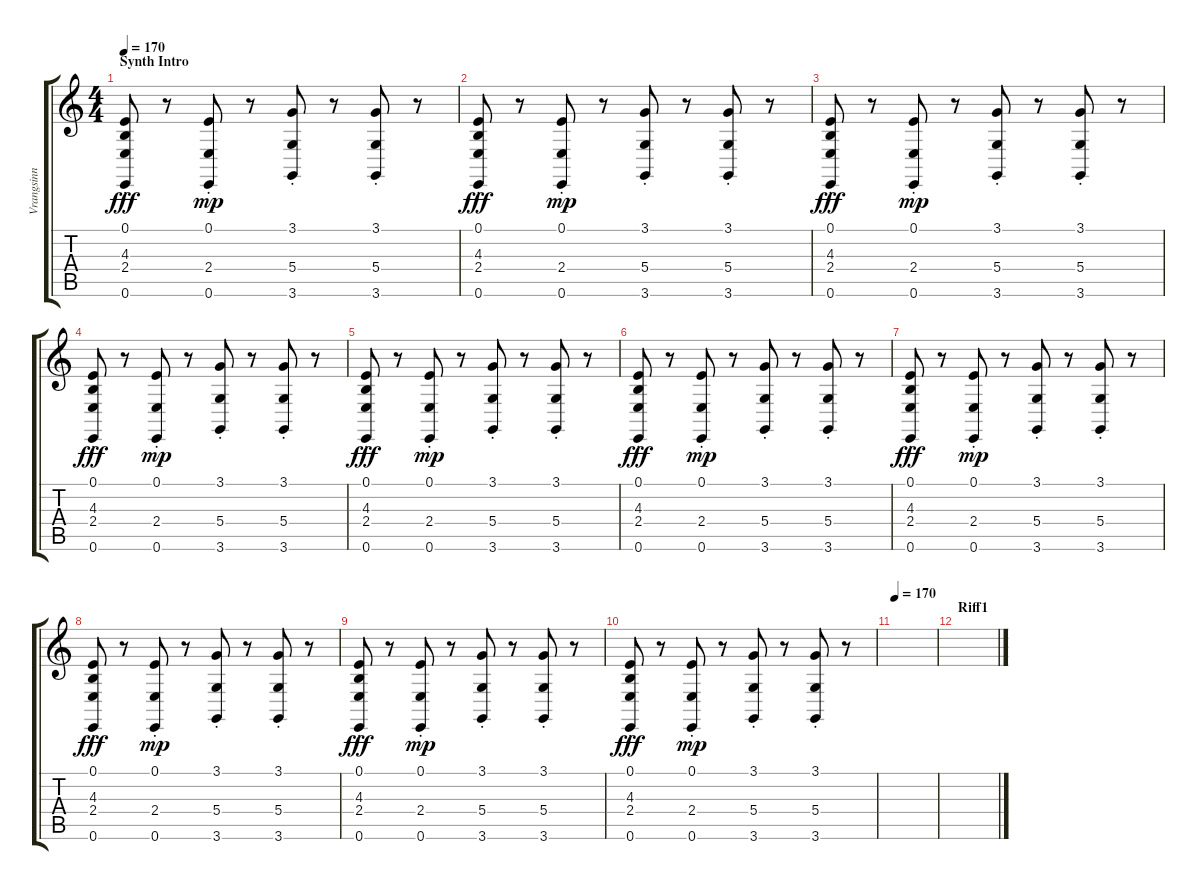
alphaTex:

\track ("Vrangsinn - Synth + Sound FX" "Vrangsinn ") {instrument synthstrings2}
\staff {score tabs}
\tuning (E4 B3 G3 D3 A2 E2) {hide}
\ts (4 4)
\section ("" "Synth Intro")
\tempo 170
\tempo 85
\tempo 170
\clef g2
\ks c
(0.1{st} 4.3{st} 2.4{st} 0.6).8{dy fff volume 16 instrument synthstrings2} r.8 (0.1{st} 2.4{st} 0.6).8{dy mp} r.8 (3.1{st} 5.4{st} 3.6{st}).8 r.8 (3.1{st} 5.4{st} 3.6{st}).8 r.8 |
(0.1{st} 4.3{st} 2.4{st} 0.6).8{dy fff} r.8 (0.1{st} 2.4{st} 0.6).8{dy mp} r.8 (3.1{st} 5.4{st} 3.6{st}).8 r.8 (3.1{st} 5.4{st} 3.6{st}).8 r.8 |
(0.1{st} 4.3{st} 2.4{st} 0.6).8{dy fff} r.8 (0.1{st} 2.4{st} 0.6).8{dy mp} r.8 (3.1{st} 5.4{st} 3.6{st}).8 r.8 (3.1{st} 5.4{st} 3.6{st}).8 r.8 |
(0.1{st} 4.3{st} 2.4{st} 0.6).8{dy fff} r.8 (0.1{st} 2.4{st} 0.6).8{dy mp} r.8 (3.1{st} 5.4{st} 3.6{st}).8 r.8 (3.1{st} 5.4{st} 3.6{st}).8 r.8 |
(0.1{st} 4.3{st} 2.4{st} 0.6).8{dy fff} r.8 (0.1{st} 2.4{st} 0.6).8{dy mp} r.8 (3.1{st} 5.4{st} 3.6{st}).8 r.8 (3.1{st} 5.4{st} 3.6{st}).8 r.8 |
(0.1{st} 4.3{st} 2.4{st} 0.6).8{dy fff} r.8 (0.1{st} 2.4{st} 0.6).8{dy mp} r.8 (3.1{st} 5.4{st} 3.6{st}).8 r.8 (3.1{st} 5.4{st} 3.6{st}).8 r.8 |
(0.1{st} 4.3{st} 2.4{st} 0.6).8{dy fff} r.8 (0.1{st} 2.4{st} 0.6).8{dy mp} r.8 (3.1{st} 5.4{st} 3.6{st}).8 r.8 (3.1{st} 5.4{st} 3.6{st}).8 r.8 |
(0.1{st} 4.3{st} 2.4{st} 0.6).8{dy fff} r.8 (0.1{st} 2.4{st} 0.6).8{dy mp} r.8 (3.1{st} 5.4{st} 3.6{st}).8 r.8 (3.1{st} 5.4{st} 3.6{st}).8 r.8 |
(0.1{st} 4.3{st} 2.4{st} 0.6).8{dy fff} r.8 (0.1{st} 2.4{st} 0.6).8{dy mp} r.8 (3.1{st} 5.4{st} 3.6{st}).8 r.8 (3.1{st} 5.4{st} 3.6{st}).8 r.8 |
(0.1{st} 4.3{st} 2.4{st} 0.6).8{dy fff} r.8 (0.1{st} 2.4{st} 0.6).8{dy mp} r.8 (3.1{st} 5.4{st} 3.6{st}).8 r.8 (3.1{st} 5.4{st} 3.6{st}).8 r.8 |
\tempo 170
|
\section ("" "Riff1")
